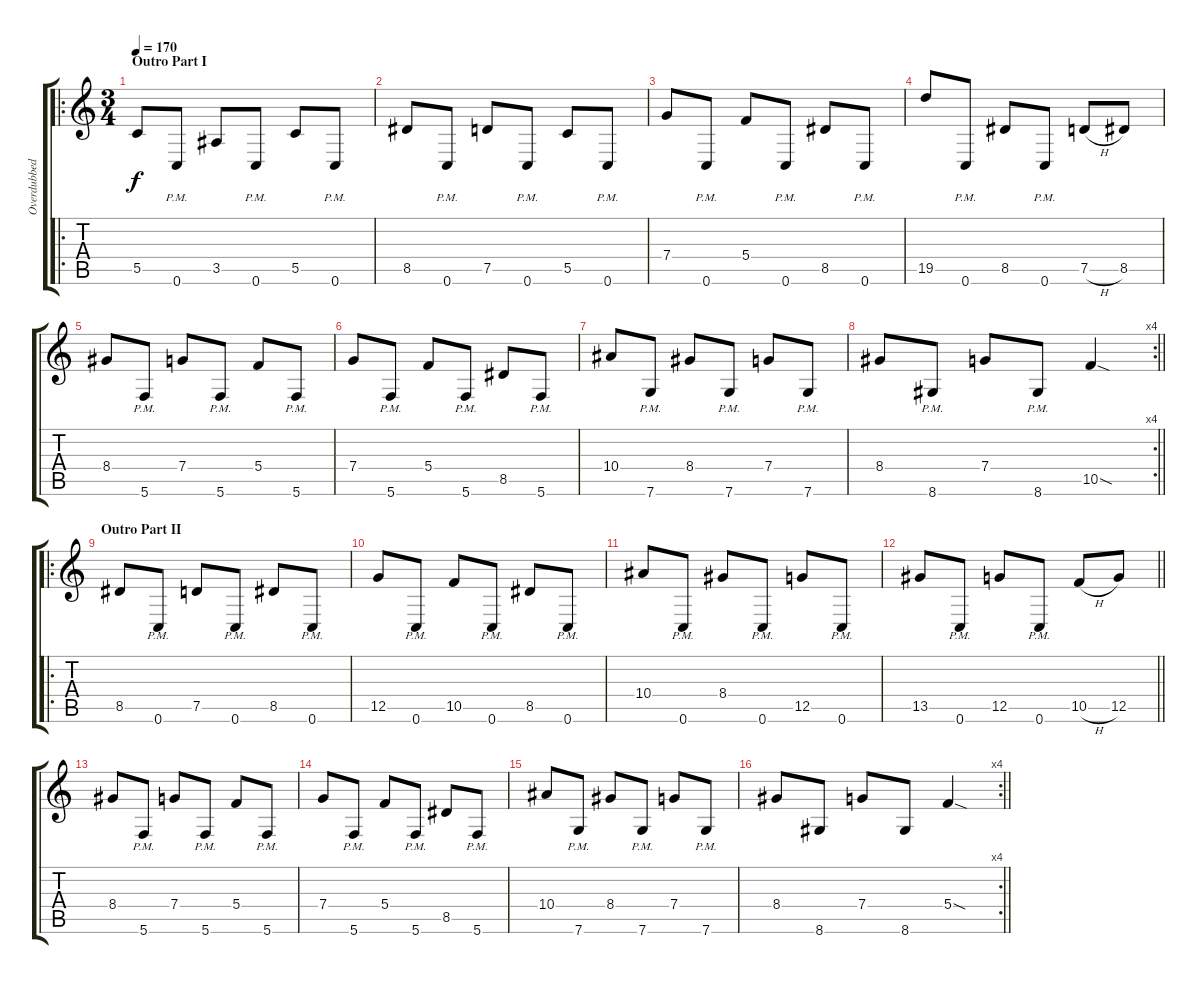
\track ("Overdubbed Overdriven Guitar" "Overdubbed") {instrument distortionguitar}
\staff {score tabs}
\tuning (D4 A3 F3 C3 G2 C2) {hide}
\ro
\ts (3 4)
\section ("" "Outro Part I")
\tempo 170
\clef g2
\ks c
5.5.8{dy f} 0.6{pm}.8 3.5.8 0.6{pm}.8 5.5.8 0.6{pm}.8 |
8.5.8 0.6{pm}.8 7.5.8 0.6{pm}.8 5.5.8 0.6{pm}.8 |
7.4.8 0.6{pm}.8 5.4.8 0.6{pm}.8 8.5.8 0.6{pm}.8 |
19.5.8 0.6{pm}.8 8.5.8 0.6{pm}.8 7.5{h}.8 8.5.8 |
8.4.8 5.6{pm}.8 7.4.8 5.6{pm}.8 5.4.8 5.6{pm}.8 |
7.4.8 5.6{pm}.8 5.4.8 5.6{pm}.8 8.5.8 5.6{pm}.8 |
10.4.8 7.6{pm}.8 8.4.8 7.6{pm}.8 7.4.8 7.6{pm}.8 |
\rc 4
\barLineRight lightlight
8.4.8 8.6{pm}.8 7.4.8 8.6{pm}.8 10.5{sod}.4 |
\ro
\section ("" "Outro Part II")
8.5.8 0.6{pm}.8 7.5.8 0.6{pm}.8 8.5.8 0.6{pm}.8 |
12.5.8 0.6{pm}.8 10.5.8 0.6{pm}.8 8.5.8 0.6{pm}.8 |
10.4.8 0.6{pm}.8 8.4.8 0.6{pm}.8 12.5.8 0.6{pm}.8 |
\barLineRight lightlight
13.5.8 0.6{pm}.8 12.5.8 0.6{pm}.8 10.5{h}.8 12.5.8 |
8.4.8 5.6{pm}.8 7.4.8 5.6{pm}.8 5.4.8 5.6{pm}.8 |
7.4.8 5.6{pm}.8 5.4.8 5.6{pm}.8 8.5.8 5.6{pm}.8 |
10.4.8 7.6{pm}.8 8.4.8 7.6{pm}.8 7.4.8 7.6{pm}.8 |
\rc 4
\barLineRight lightlight
8.4.8 8.6.8 7.4.8 8.6.8 5.4{sod}.4
